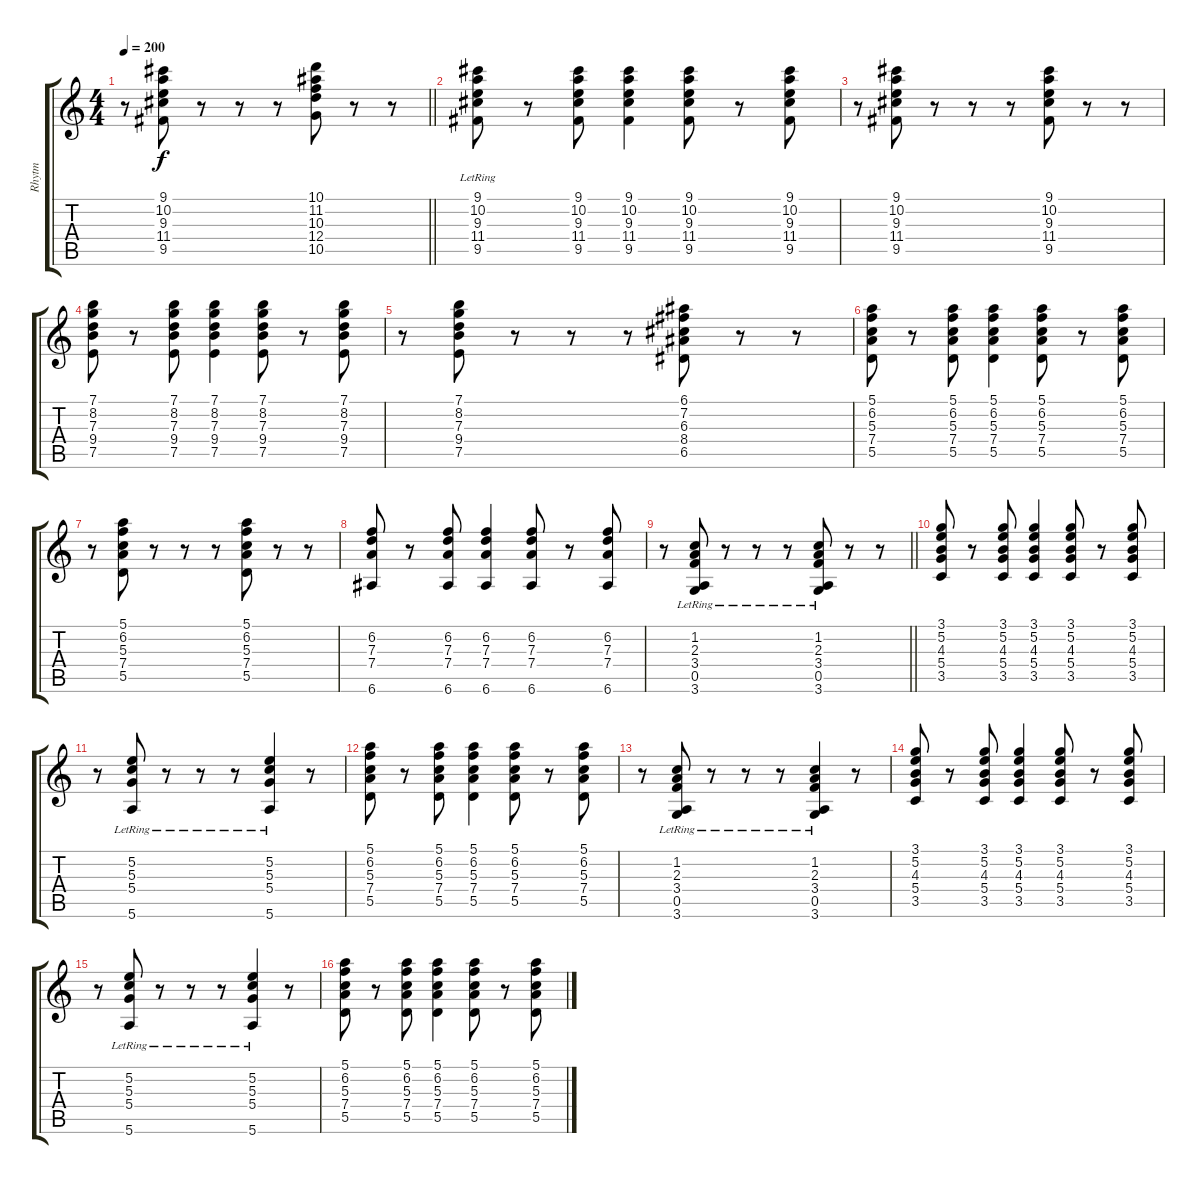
\track ("Rhytm" "Rhytm") {instrument electricguitarjazz}
\staff {score tabs}
\tuning (E4 B3 G3 D3 A2 E2) {hide}
\ts (4 4)
\tempo 200
\clef g2
\barLineRight lightlight
\ks c
r.8{dy f} (9.1 10.2 9.3 11.4 9.5).8 r.8 r.8 r.8 (10.1 11.2 10.3 12.4 10.5).8 r.8 r.8 |
(9.1{lr} 10.2{lr} 9.3{lr} 11.4{lr} 9.5{lr}).8 r.8 (9.1 10.2 9.3 11.4 9.5).8 (9.1 10.2 9.3 11.4 9.5).4 (9.1 10.2 9.3 11.4 9.5).8 r.8 (9.1 10.2 9.3 11.4 9.5).8 |
r.8 (9.1 10.2 9.3 11.4 9.5).8 r.8 r.8 r.8 (9.1 10.2 9.3 11.4 9.5).8 r.8 r.8 |
(7.1 8.2 7.3 9.4 7.5).8 r.8 (7.1 8.2 7.3 9.4 7.5).8 (7.1 8.2 7.3 9.4 7.5).4 (7.1 8.2 7.3 9.4 7.5).8 r.8 (7.1 8.2 7.3 9.4 7.5).8 |
r.8 (7.1 8.2 7.3 9.4 7.5).8 r.8 r.8 r.8 (6.1 7.2 6.3 8.4 6.5).8 r.8 r.8 |
(5.1 6.2 5.3 7.4 5.5).8 r.8 (5.1 6.2 5.3 7.4 5.5).8 (5.1 6.2 5.3 7.4 5.5).4 (5.1 6.2 5.3 7.4 5.5).8 r.8 (5.1 6.2 5.3 7.4 5.5).8 |
r.8 (5.1 6.2 5.3 7.4 5.5).8 r.8 r.8 r.8 (5.1 6.2 5.3 7.4 5.5).8 r.8 r.8 |
(6.2 7.3 7.4 6.6).8 r.8 (6.2 7.3 7.4 6.6).8 (6.2 7.3 7.4 6.6).4 (6.2 7.3 7.4 6.6).8 r.8 (6.2 7.3 7.4 6.6).8 |
\barLineRight lightlight
r.8 (1.2 2.3{lr} 3.4{lr} 0.5{lr} 3.6{lr}).8 r.8 r.8 r.8 (1.2{lr} 2.3{lr} 3.4{lr} 0.5{lr} 3.6{lr}).8 r.8 r.8 |
(3.1 5.2 4.3 5.4 3.5).8 r.8 (3.1 5.2 4.3 5.4 3.5).8 (3.1 5.2 4.3 5.4 3.5).4 (3.1 5.2 4.3 5.4 3.5).8 r.8 (3.1 5.2 4.3 5.4 3.5).8 |
r.8 (5.2{lr} 5.3{lr} 5.4{lr} 5.6{lr}).8 r.8 r.8 r.8 (5.2{lr} 5.3 5.4 5.6).4 r.8 |
(5.1 6.2 5.3 7.4 5.5).8 r.8 (5.1 6.2 5.3 7.4 5.5).8 (5.1 6.2 5.3 7.4 5.5).4 (5.1 6.2 5.3 7.4 5.5).8 r.8 (5.1 6.2 5.3 7.4 5.5).8 |
r.8 (1.2{lr} 2.3{lr} 3.4{lr} 0.5 3.6{lr}).8 r.8 r.8 r.8 (1.2{lr} 2.3 3.4 0.5 3.6).4 r.8 |
(3.1 5.2 4.3 5.4 3.5).8 r.8 (3.1 5.2 4.3 5.4 3.5).8 (3.1 5.2 4.3 5.4 3.5).4 (3.1 5.2 4.3 5.4 3.5).8 r.8 (3.1 5.2 4.3 5.4 3.5).8 |
r.8 (5.2{lr} 5.3{lr} 5.4{lr} 5.6{lr}).8 r.8 r.8 r.8 (5.2{lr} 5.3 5.4 5.6).4 r.8 |
(5.1 6.2 5.3 7.4 5.5).8 r.8 (5.1 6.2 5.3 7.4 5.5).8 (5.1 6.2 5.3 7.4 5.5).4 (5.1 6.2 5.3 7.4 5.5).8 r.8 (5.1 6.2 5.3 7.4 5.5).8
